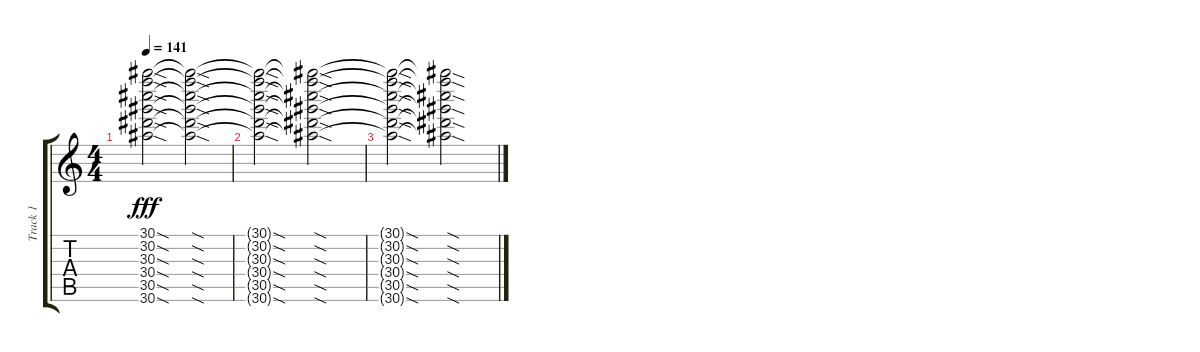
\track ("Track 1" "Track 1") {instrument overdrivenguitar}
\staff {score tabs}
\tuning (E4 B3 G3 D3 A2 E2) {hide}
\ts (4 4)
\tempo 141
\clef g2
\ks c
(30.1{sod t} 30.2{sod t} 30.3{sod t} 30.4{sod t} 30.5{sod t} 30.6{sod t}).2{dy fff} (30.1{sod t} 30.2{sod t} 30.3{sod t} 30.4{sod t} 30.5{sod t} 30.6{sod t}).2 |
(30.1{sod t} 30.2{sod t} 30.3{sod t} 30.4{sod t} 30.5{sod t} 30.6{sod t}).2 (30.1{sod t} 30.2{sod t} 30.3{sod t} 30.4{sod t} 30.5{sod t} 30.6{sod t}).2 |
(30.1{sod t} 30.2{sod t} 30.3{sod t} 30.4{sod t} 30.5{sod t} 30.6{sod t}).2 (30.1{sod t} 30.2{sod t} 30.3{sod t} 30.4{sod t} 30.5{sod t} 30.6{sod t}).2
